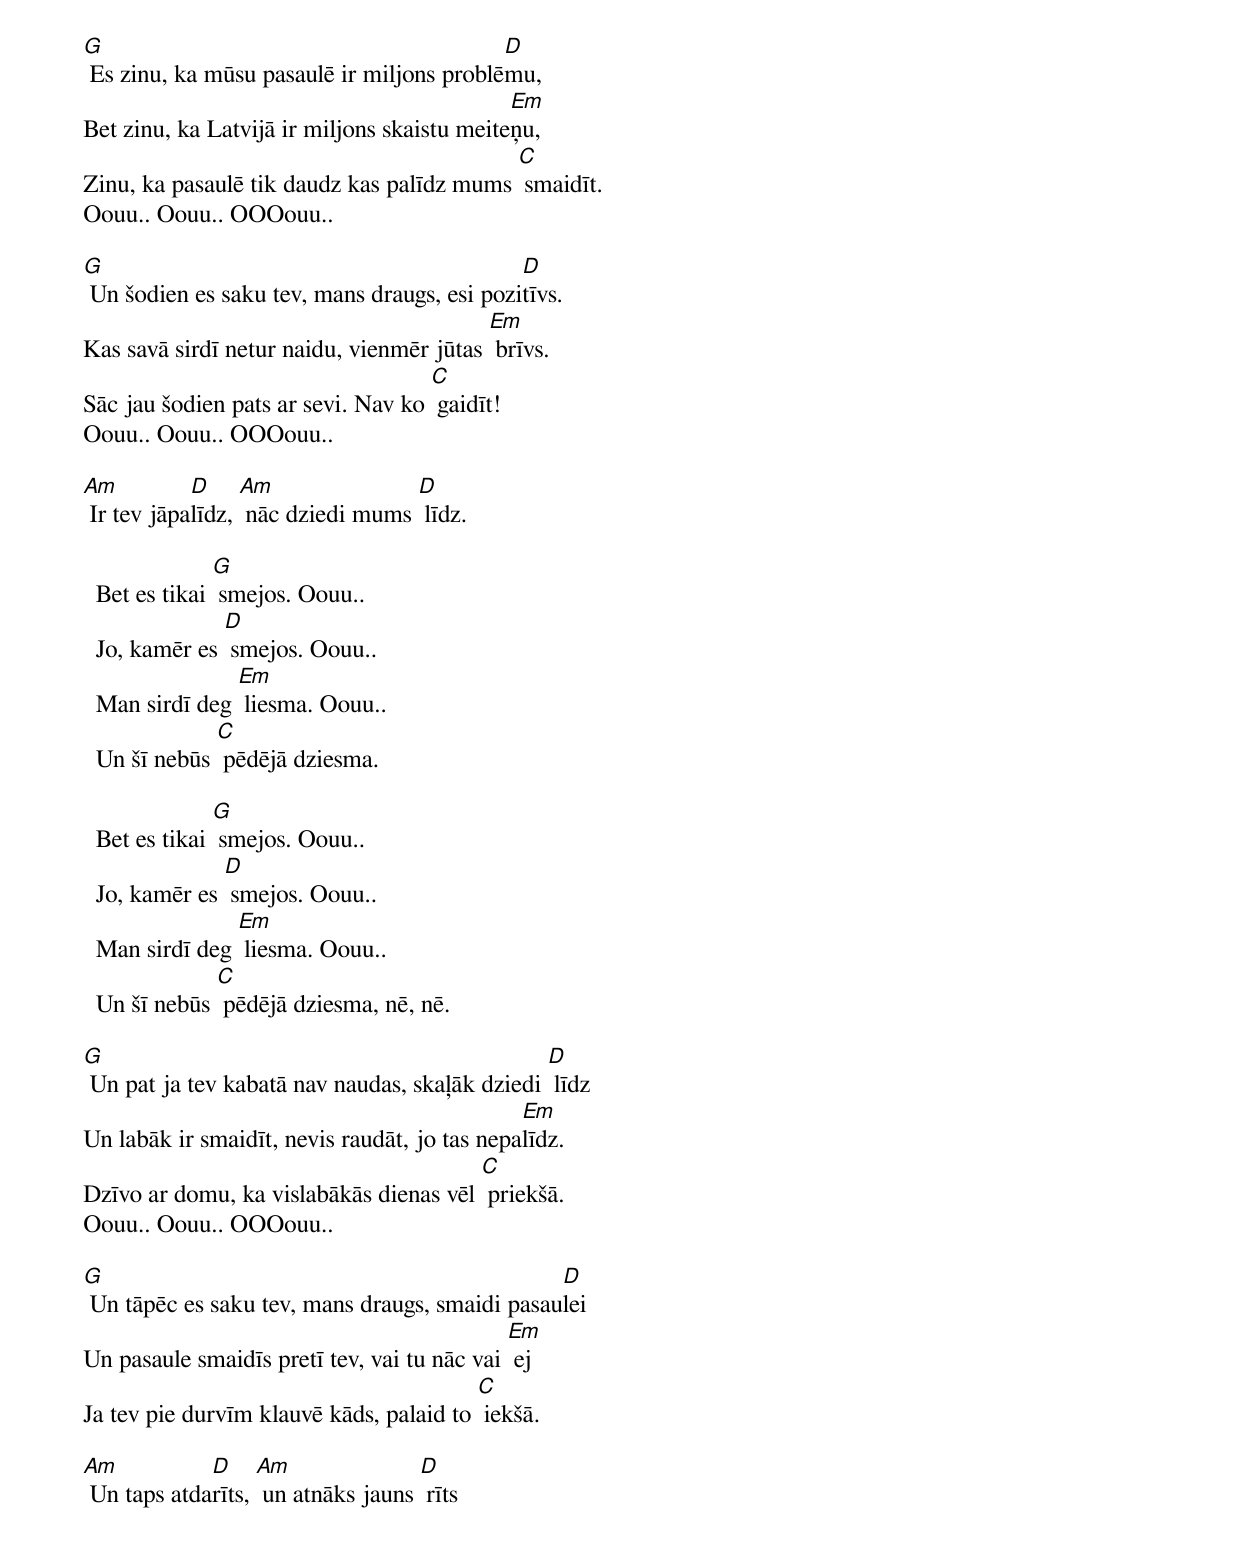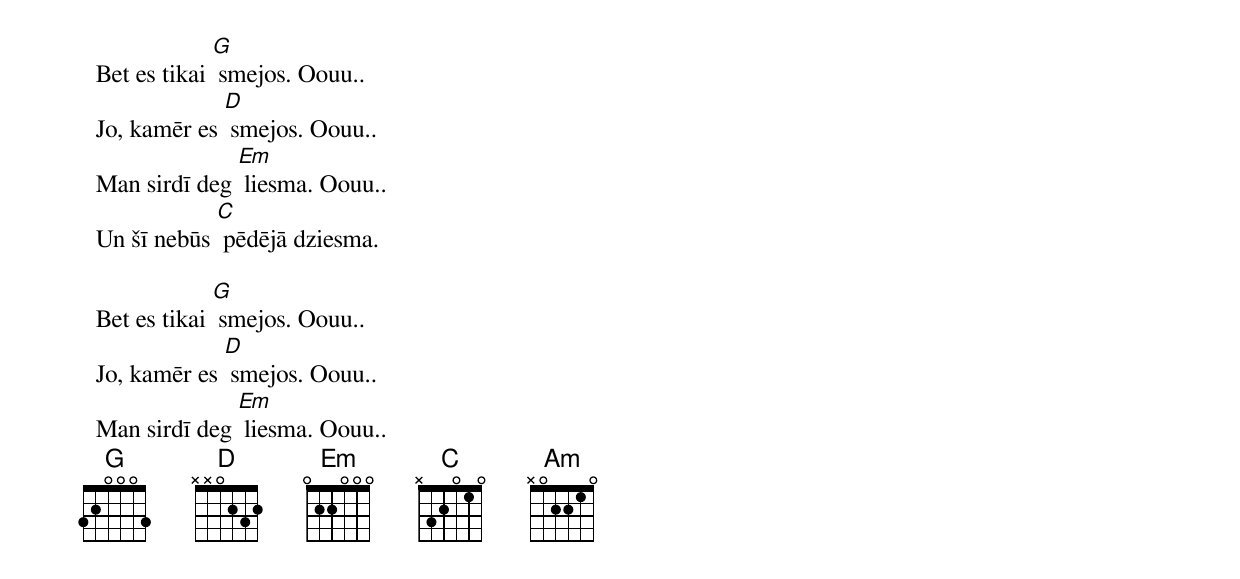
[G] Es zinu, ka mūsu pasaulē ir miljons problē[D]mu,
Bet zinu, ka Latvijā ir miljons skaistu meite[Em]ņu,
Zinu, ka pasaulē tik daudz kas palīdz mums [C] smaidīt.
Oouu.. Oouu.. OOOouu..

[G] Un šodien es saku tev, mans draugs, esi pozi[D]tīvs.
Kas savā sirdī netur naidu, vienmēr jūtas [Em] brīvs.
Sāc jau šodien pats ar sevi. Nav ko [C] gaidīt!
Oouu.. Oouu.. OOOouu..

[Am] Ir tev jāpa[D]līdz, [Am] nāc dziedi mums [D] līdz.

  Bet es tikai [G] smejos. Oouu..
  Jo, kamēr es [D] smejos. Oouu..
  Man sirdī deg [Em] liesma. Oouu..
  Un šī nebūs [C] pēdējā dziesma.

  Bet es tikai [G] smejos. Oouu..
  Jo, kamēr es [D] smejos. Oouu..
  Man sirdī deg [Em] liesma. Oouu..
  Un šī nebūs [C] pēdējā dziesma, nē, nē.

[G] Un pat ja tev kabatā nav naudas, skaļāk dziedi [D] līdz
Un labāk ir smaidīt, nevis raudāt, jo tas nepa[Em]līdz.
Dzīvo ar domu, ka vislabākās dienas vēl [C] priekšā.
Oouu.. Oouu.. OOOouu..

[G] Un tāpēc es saku tev, mans draugs, smaidi pasau[D]lei
Un pasaule smaidīs pretī tev, vai tu nāc vai [Em] ej
Ja tev pie durvīm klauvē kāds, palaid to [C] iekšā.

[Am] Un taps atda[D]rīts, [Am] un atnāks jauns [D] rīts

  Bet es tikai [G] smejos. Oouu..
  Jo, kamēr es [D] smejos. Oouu..
  Man sirdī deg [Em] liesma. Oouu..
  Un šī nebūs [C] pēdējā dziesma.

  Bet es tikai [G] smejos. Oouu..
  Jo, kamēr es [D] smejos. Oouu..
  Man sirdī deg [Em] liesma. Oouu..
